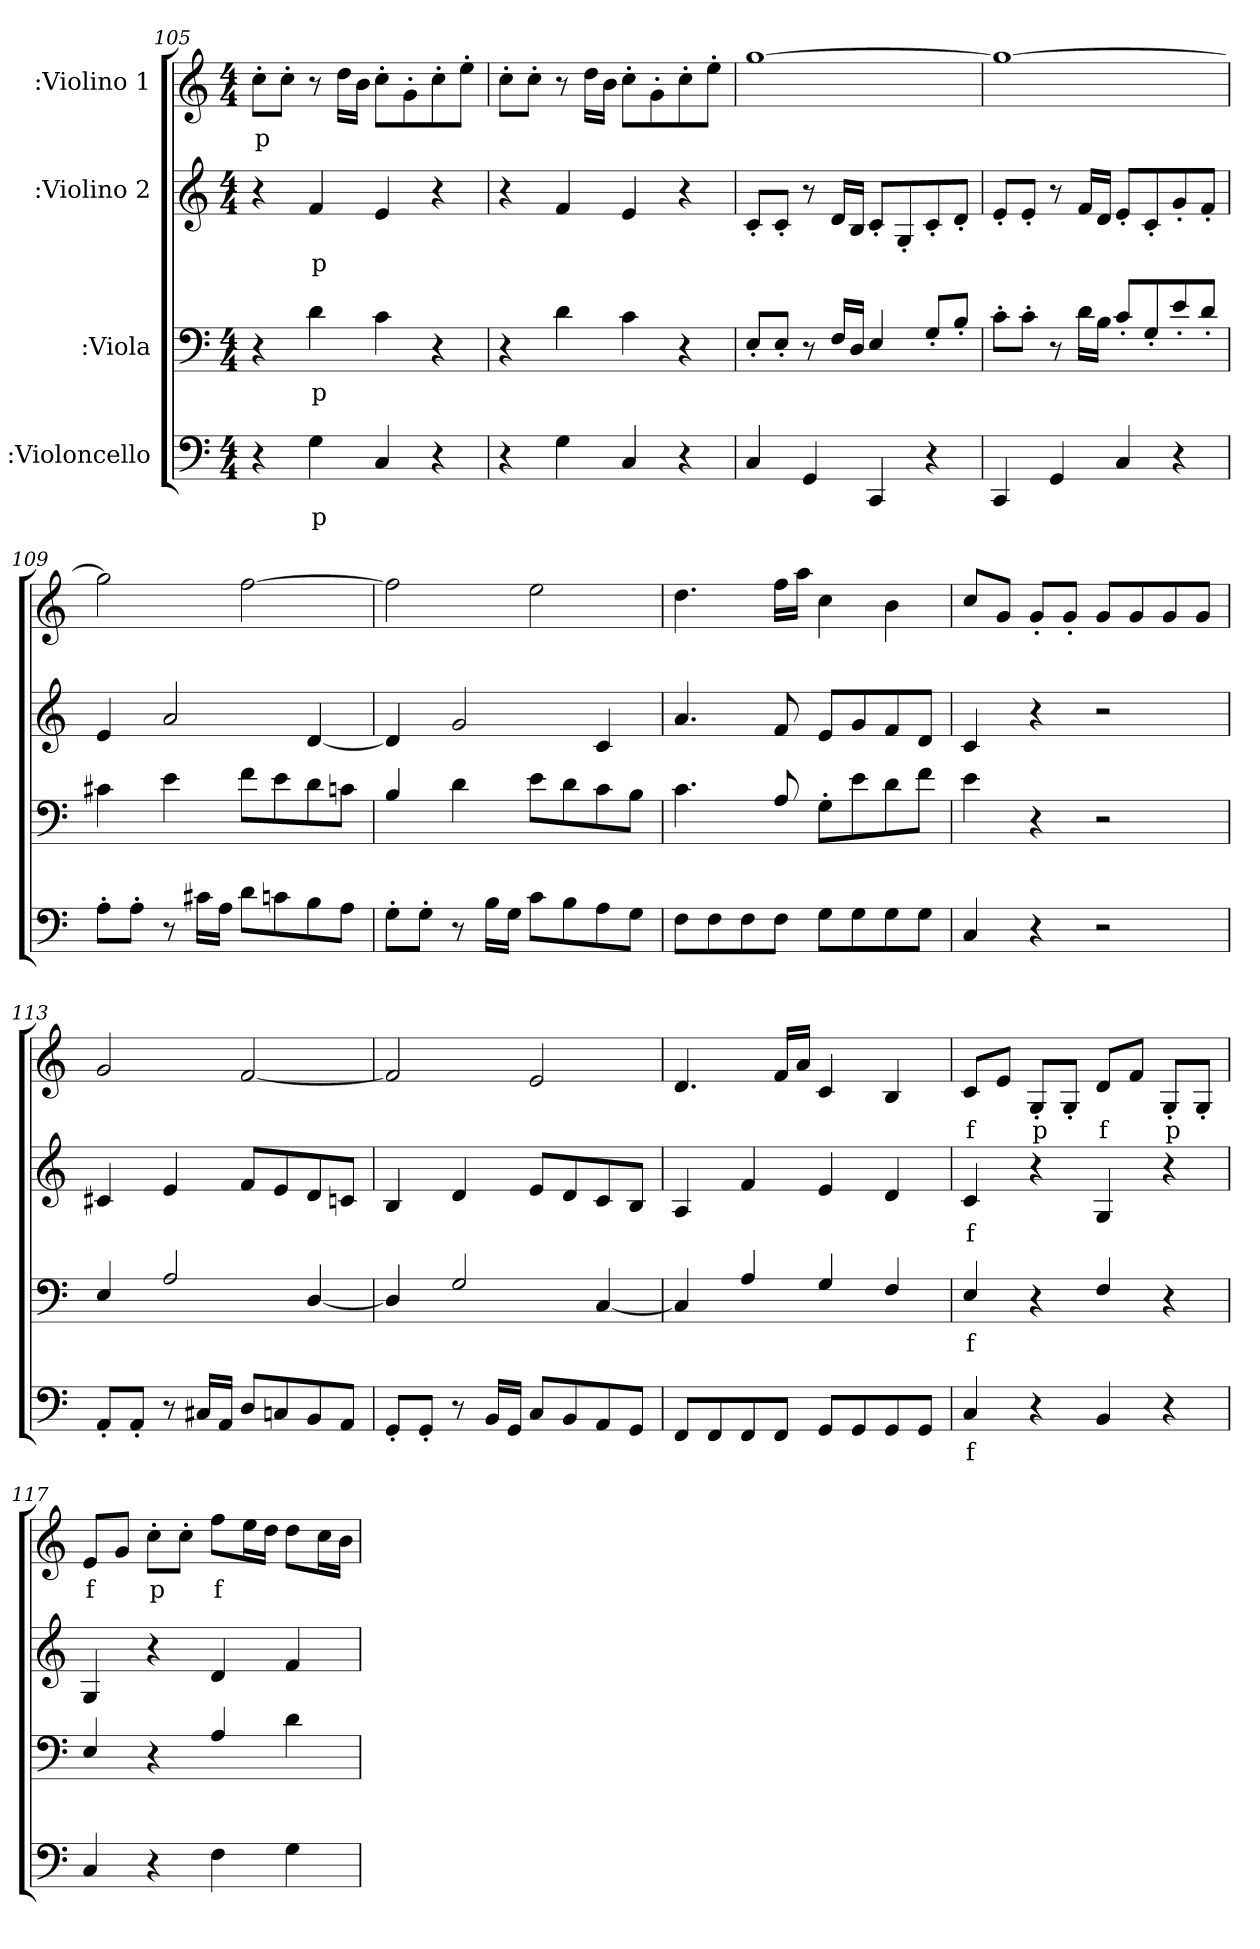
**kern	**text	**kern	**text	**kern	**text	**kern	**text
*part4	*part4	*part3	*part3	*part2	*part2	*part1	*part1
*staff4	*staff4	*staff3	*staff3	*staff2	*staff2	*staff1	*staff1
*I":Violoncello	*	*I":Viola	*	*I":Violino 2	*	*I":Violino 1	*
*clefF4	*	*	*	*clefG2	*	*clefG2	*
*k[]	*	*k[]	*	*k[]	*	*k[]	*
*C:	*	*C:	*	*C:	*	*C:	*
*M4/4	*	*M4/4	*	*M4/4	*	*M4/4	*
=105	=105	=105	=105	=105	=105	=105	=105
4r	.	4r	.	4r	.	8cc'>\L	p
.	.	.	.	.	.	8cc'>\J	.
4G\	p	4d\	p	4f/	p	8r	.
.	.	.	.	.	.	16dd\LL	.
.	.	.	.	.	.	16b\JJ	.
4C/	.	4c\	.	4e/	.	8cc'>\L	.
.	.	.	.	.	.	8g'>\	.
4r	.	4r	.	4r	.	8cc'>\	.
.	.	.	.	.	.	8ee'>\J	.
=106	=106	=106	=106	=106	=106	=106	=106
4r	.	4r	.	4r	.	8cc'>\L	.
.	.	.	.	.	.	8cc'>\J	.
4G\	.	4d\	.	4f/	.	8r	.
.	.	.	.	.	.	16dd\LL	.
.	.	.	.	.	.	16b\JJ	.
4C/	.	4c\	.	4e/	.	8cc'>\L	.
.	.	.	.	.	.	8g'>\	.
4r	.	4r	.	4r	.	8cc'>\	.
.	.	.	.	.	.	8ee'>\J	.
=107	=107	=107	=107	=107	=107	=107	=107
4C/	.	8E'>/L	.	8c'>/L	.	[1gg\	.
.	.	8E'>/J	.	8c'>/J	.	.	.
4GG/	.	8r	.	8r	.	.	.
.	.	16F/LL	.	16d/LL	.	.	.
.	.	16D/JJ	.	16B/JJ	.	.	.
4CC/	.	4E/	.	8c'>/L	.	.	.
.	.	.	.	8G'>/	.	.	.
4r	.	8G'>/L	.	8c'>/	.	.	.
.	.	8B'>/J	.	8d'>/J	.	.	.
=108	=108	=108	=108	=108	=108	=108	=108
4CC/	.	8c'>\L	.	8e'>/L	.	1gg\_	.
.	.	8c'>\J	.	8e'>/J	.	.	.
4GG/	.	8r	.	8r	.	.	.
.	.	16d\LL	.	16f/LL	.	.	.
.	.	16B\JJ	.	16d/JJ	.	.	.
4C/	.	8c'>/L	.	8e'>/L	.	.	.
.	.	8G'>/	.	8c'>/	.	.	.
4r	.	8e'>/	.	8g'>/	.	.	.
.	.	8d'>/J	.	8f'>/J	.	.	.
=109	=109	=109	=109	=109	=109	=109	=109
8A'>\L	.	4c#X\	.	4e/	.	2gg\]	.
8A'>\J	.	.	.	.	.	.	.
8r	.	4e\	.	2a/	.	.	.
16c#X\LL	.	.	.	.	.	.	.
16A\JJ	.	.	.	.	.	.	.
8d\L	.	8f\L	.	.	.	[2ff\	.
8cn\	.	8e\	.	.	.	.	.
8B\	.	8d\	.	[4d/	.	.	.
8A\J	.	8cn\J	.	.	.	.	.
=110	=110	=110	=110	=110	=110	=110	=110
8G'>\L	.	4B/	.	4d/]	.	2ff\]	.
8G'>\J	.	.	.	.	.	.	.
8r	.	4d\	.	2g/	.	.	.
16B\LL	.	.	.	.	.	.	.
16G\JJ	.	.	.	.	.	.	.
8c\L	.	8e\L	.	.	.	2ee\	.
8B\	.	8d\	.	.	.	.	.
8A\	.	8c\	.	4c/	.	.	.
8G\J	.	8B\J	.	.	.	.	.
=111	=111	=111	=111	=111	=111	=111	=111
8F\L	.	4.c\	.	4.a/	.	4.dd\	.
8F\	.	.	.	.	.	.	.
8F\	.	.	.	.	.	.	.
8F\J	.	8A/	.	8f/	.	16ff\LL	.
.	.	.	.	.	.	16aa\JJ	.
8G\L	.	8G'>\L	.	8e/L	.	4cc\	.
8G\	.	8e\	.	8g/	.	.	.
8G\	.	8d\	.	8f/	.	4b\	.
8G\J	.	8f\J	.	8d/J	.	.	.
=112	=112	=112	=112	=112	=112	=112	=112
4C/	.	4e\	.	4c/	.	8cc/L	.
.	.	.	.	.	.	8g/J	.
4r	.	4r	.	4r	.	8g'>/L	.
.	.	.	.	.	.	8g'>/J	.
2r	.	2r	.	2r	.	8g/L	.
.	.	.	.	.	.	8g/	.
.	.	.	.	.	.	8g/	.
.	.	.	.	.	.	8g/J	.
=113	=113	=113	=113	=113	=113	=113	=113
8AA'>/L	.	4E/	.	4c#X/	.	2g/	.
8AA'>/J	.	.	.	.	.	.	.
8r	.	2A/	.	4e/	.	.	.
16C#X/LL	.	.	.	.	.	.	.
16AA/JJ	.	.	.	.	.	.	.
8D/L	.	.	.	8f/L	.	[2f/	.
8Cn/	.	.	.	8e/	.	.	.
8BB/	.	[4D/	.	8d/	.	.	.
8AA/J	.	.	.	8cn/J	.	.	.
=114	=114	=114	=114	=114	=114	=114	=114
8GG'>/L	.	4D/]	.	4B/	.	2f/]	.
8GG'>/J	.	.	.	.	.	.	.
8r	.	2G/	.	4d/	.	.	.
16BB/LL	.	.	.	.	.	.	.
16GG/JJ	.	.	.	.	.	.	.
8C/L	.	.	.	8e/L	.	2e/	.
8BB/	.	.	.	8d/	.	.	.
8AA/	.	[4C/	.	8c/	.	.	.
8GG/J	.	.	.	8B/J	.	.	.
=115	=115	=115	=115	=115	=115	=115	=115
8FF/L	.	4C/]	.	4A/	.	4.d/	.
8FF/	.	.	.	.	.	.	.
8FF/	.	4A/	.	4f/	.	.	.
8FF/J	.	.	.	.	.	16f/LL	.
.	.	.	.	.	.	16a/JJ	.
8GG/L	.	4G/	.	4e/	.	4c/	.
8GG/	.	.	.	.	.	.	.
8GG/	.	4F/	.	4d/	.	4B/	.
8GG/J	.	.	.	.	.	.	.
=116	=116	=116	=116	=116	=116	=116	=116
4C/	f	4E/	f	4c/	f	8c/L	f
.	.	.	.	.	.	8e/J	.
4r	.	4r	.	4r	.	8G'>/L	p
.	.	.	.	.	.	8G'>/J	.
4BB/	.	4F/	.	4G/	.	8d/L	f
.	.	.	.	.	.	8f/J	.
4r	.	4r	.	4r	.	8G'>/L	p
.	.	.	.	.	.	8G'>/J	.
=117	=117	=117	=117	=117	=117	=117	=117
4C/	.	4E/	.	4G/	.	8e/L	f
.	.	.	.	.	.	8g/J	.
4r	.	4r	.	4r	.	8cc'>\L	p
.	.	.	.	.	.	8cc'>\J	.
4F\	.	4A/	.	4d/	.	8ff\L	f
.	.	.	.	.	.	16ee\L	.
.	.	.	.	.	.	16dd\JJ	.
4G\	.	4d\	.	4f/	.	8dd\L	.
.	.	.	.	.	.	16cc\L	.
.	.	.	.	.	.	16b\JJ	.
=	=	=	=	=	=	=	=
*-	*-	*-	*-	*-	*-	*-	*-
